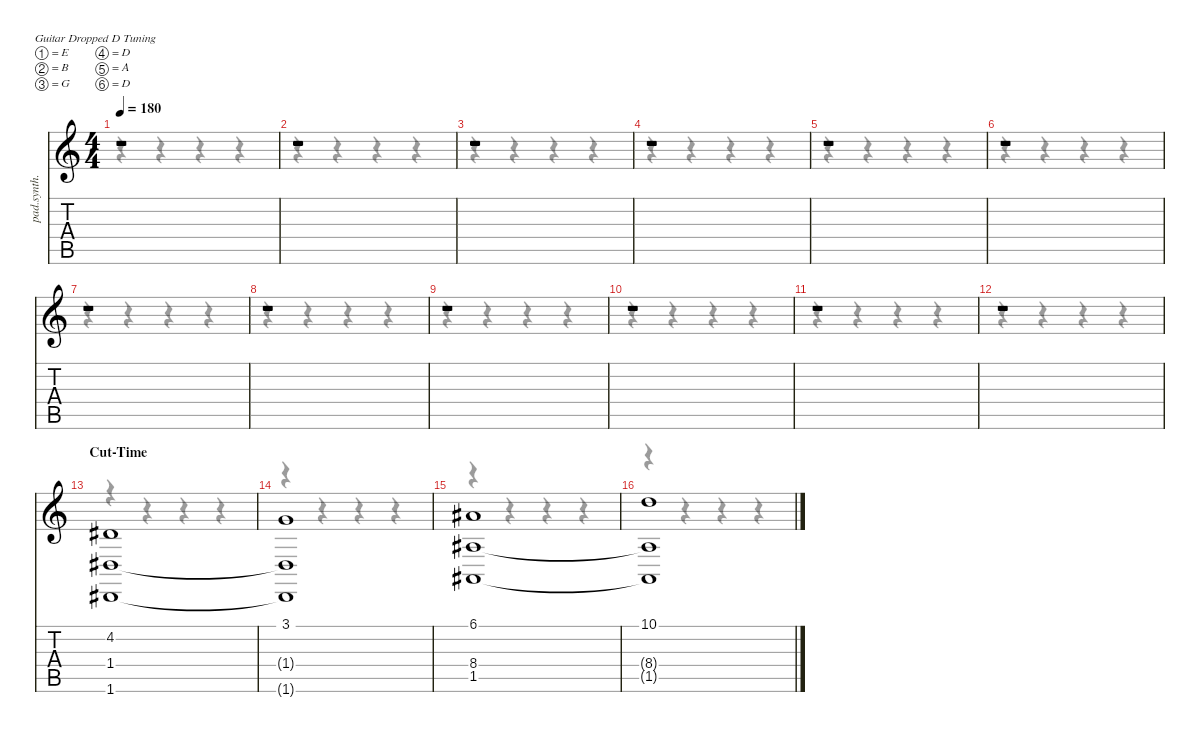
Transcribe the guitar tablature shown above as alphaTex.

\defaultSystemsLayout 4
\hideDynamics
\bracketExtendMode nobrackets
\track ("Strings" "pad.synth.") {instrument pad1newage}
\staff {score tabs}
\tuning (E4 B3 G3 D3 A2 D2)
\voice
\ts (4 4)
\tempo 180
\clef g2
\ks c
r.1{dy f} |
r.1 |
r.1 |
r.1 |
r.1 |
r.1 |
r.1 |
r.1 |
r.1 |
r.1 |
r.1 |
r.1 |
\section ("" "Cut-Time")
(4.2{acc #} 1.4{acc #} 1.6{acc #}).1 |
(3.1 1.4{t acc #} 1.6{t acc #}).1 |
(6.1{acc #} 8.4{acc #} 1.5{acc #}).1 |
(10.1 8.4{t acc #} 1.5{t acc #}).1
\voice
\clef g2
\ottava regular
\simile none
\ks c
r.4{dy mf} r.4 r.4 r.4 |
r.4 r.4 r.4 r.4 |
r.4 r.4 r.4 r.4 |
r.4 r.4 r.4 r.4 |
r.4 r.4 r.4 r.4 |
r.4 r.4 r.4 r.4 |
r.4 r.4 r.4 r.4 |
r.4 r.4 r.4 r.4 |
r.4 r.4 r.4 r.4 |
r.4 r.4 r.4 r.4 |
r.4 r.4 r.4 r.4 |
r.4 r.4 r.4 r.4 |
r.4 r.4 r.4 r.4 |
r.4 r.4 r.4 r.4 |
r.4 r.4 r.4 r.4 |
r.4 r.4 r.4 r.4
